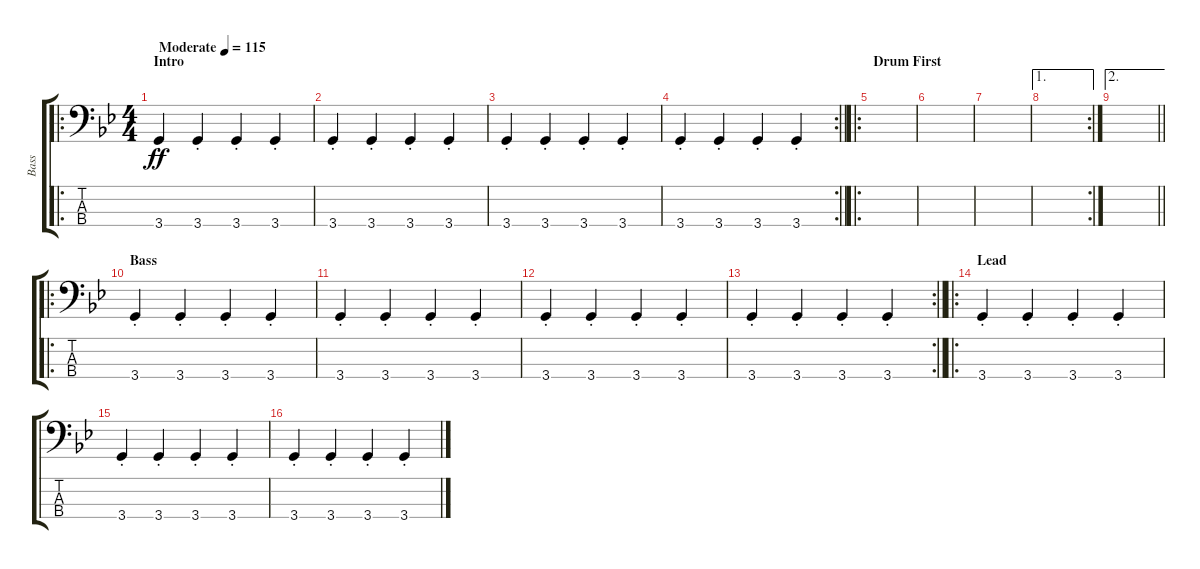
\track ("Bass" "Bass") {instrument electricbassfinger}
\staff {score tabs}
\tuning (G2 D2 A1 E1) {hide}
\ro
\ts (4 4)
\section ("" "Intro")
\tempo (115 "Moderate")
\clef f4
\ks gminor
3.4{st}.4{dy ff instrument electricbassfinger} 3.4{st}.4 3.4{st}.4 3.4{st}.4 |
3.4{st}.4 3.4{st}.4 3.4{st}.4 3.4{st}.4 |
3.4{st}.4 3.4{st}.4 3.4{st}.4 3.4{st}.4 |
\rc 2
\barLineRight lightlight
3.4{st}.4 3.4{st}.4 3.4{st}.4 3.4{st}.4 |
\ro
\section ("" "Drum First")
|
|
|
\ae 1
\rc 2
|
\ae 2
\barLineRight lightlight
|
\ro
\section ("" "Bass")
3.4{st}.4 3.4{st}.4 3.4{st}.4 3.4{st}.4 |
3.4{st}.4 3.4{st}.4 3.4{st}.4 3.4{st}.4 |
3.4{st}.4 3.4{st}.4 3.4{st}.4 3.4{st}.4 |
\rc 2
\barLineRight lightlight
3.4{st}.4 3.4{st}.4 3.4{st}.4 3.4{st}.4 |
\ro
\section ("" "Lead")
3.4{st}.4 3.4{st}.4 3.4{st}.4 3.4{st}.4 |
3.4{st}.4 3.4{st}.4 3.4{st}.4 3.4{st}.4 |
3.4{st}.4 3.4{st}.4 3.4{st}.4 3.4{st}.4
